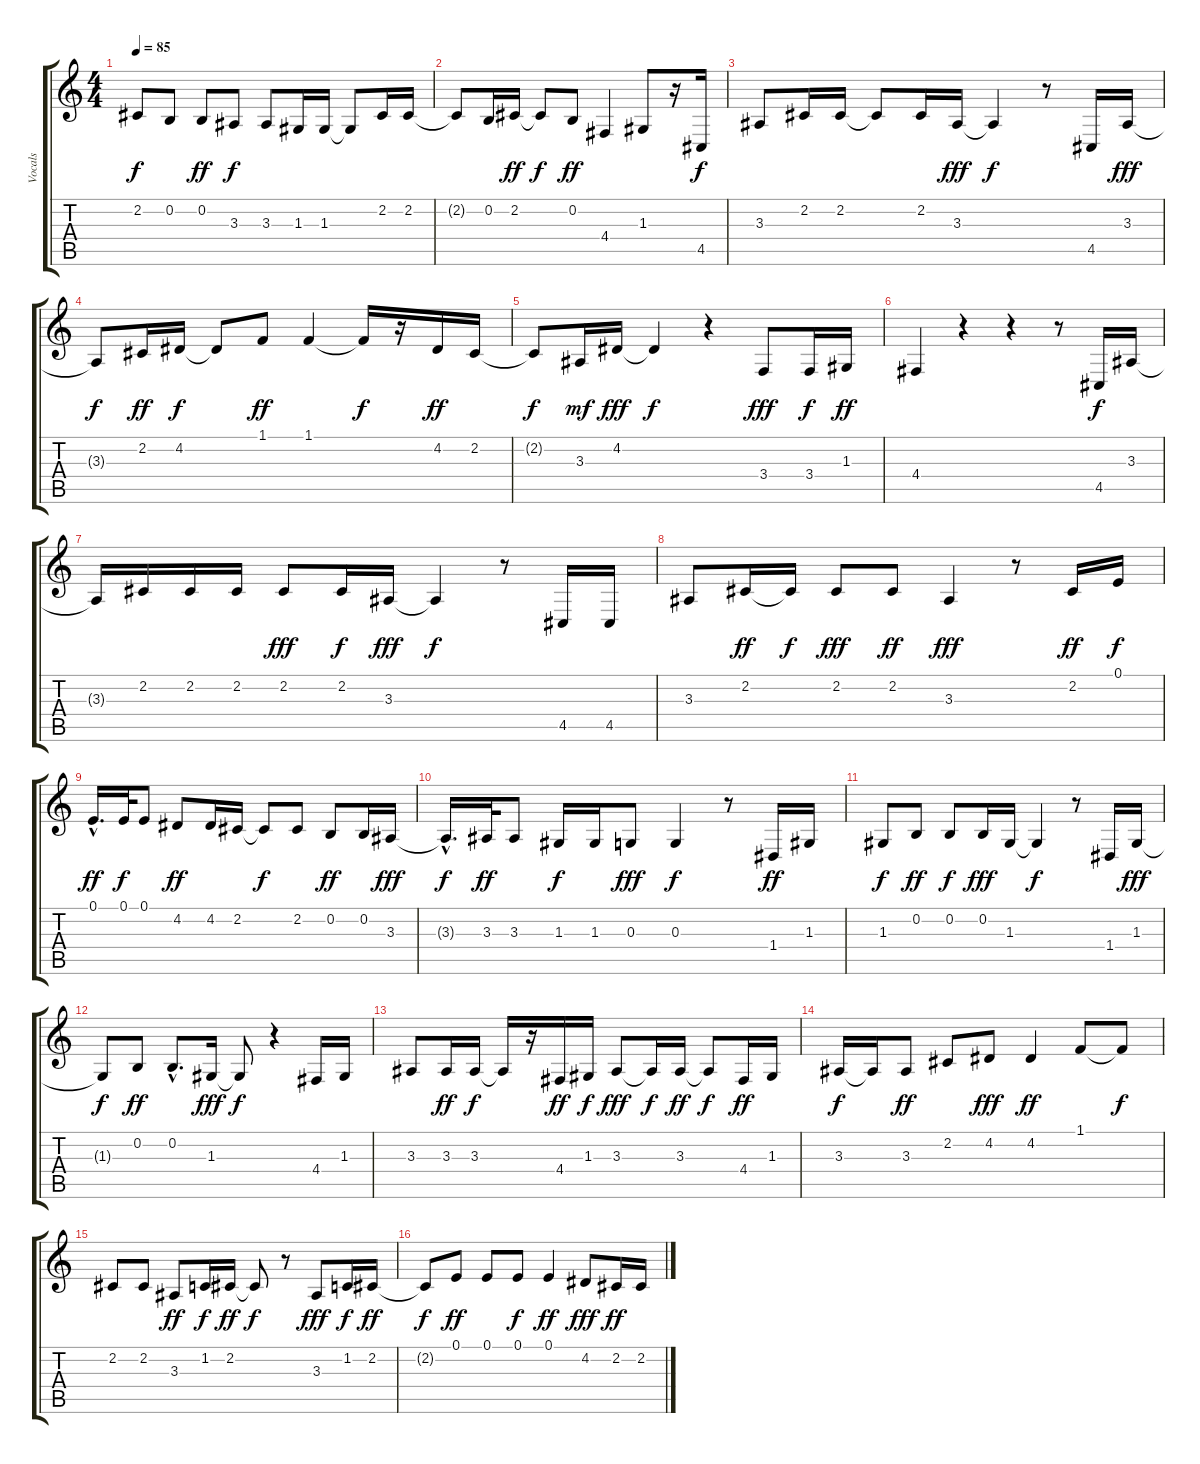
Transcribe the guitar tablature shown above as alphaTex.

\track ("Vocals" "Vocals") {instrument clarinet}
\staff {score tabs}
\tuning (E4 B3 G3 D3 A2 E2) {hide}
\ts (4 4)
\tempo 85
\clef g2
\ks c
2.2{t}.8{dy f} 0.2.8 0.2.8{dy ff} 3.3.8{dy f} 3.3.8 1.3.16 1.3.16 1.3{t}.8 2.2.16 2.2.16 |
2.2{t}.8 0.2.16 2.2.16{dy ff} 2.2{t}.8{dy f} 0.2.8{dy ff} 4.4.4 1.3.8 r.16 4.5.16{dy f} |
3.3.8 2.2.16 2.2.16 2.2{t}.8 2.2.16 3.3.16{dy fff} 3.3{t}.4{dy f} r.8 4.5.16 3.3.16{dy fff} |
3.3{t}.8{dy f} 2.2.16{dy ff} 4.2.16{dy f} 4.2{t}.8 1.1.8{dy ff} 1.1.4 1.1{t}.16{dy f} r.16 4.2.16{dy ff} 2.2.16 |
2.2{t}.8{dy f} 3.3.16{dy mf} 4.2.16{dy fff} 4.2{t}.4{dy f} r.4 3.4.8{dy fff} 3.4.16{dy f} 1.3.16{dy ff} |
4.4.4 r.4 r.4 r.8 4.5.16{dy f} 3.3.16 |
3.3{t}.16 2.2.16 2.2.16 2.2.16 2.2.8{dy fff} 2.2.16{dy f} 3.3.16{dy fff} 3.3{t}.4{dy f} r.8 4.5.16 4.5.16 |
3.3.8 2.2.16{dy ff} 2.2{t}.16{dy f} 2.2.8{dy fff} 2.2.8{dy ff} 3.3.4{dy fff} r.8 2.2.16{dy ff} 0.1.16{dy f} |
0.1{hac}.16{d dy ff} 0.1.32{dy f} 0.1.8 4.2.8{dy ff} 4.2.16 2.2.16 2.2{t}.8{dy f} 2.2.8 0.2.8{dy ff} 0.2.16 3.3.16{dy fff} |
3.3{hac t}.16{d dy f} 3.3.32{dy ff} 3.3.8 1.3.16{dy f} 1.3.16 0.3.8{dy fff} 0.3.4{dy f} r.8 1.4.16{dy ff} 1.3.16 |
1.3.8{dy f} 0.2.8{dy ff} 0.2.8{dy f} 0.2.16{dy fff} 1.3.16 1.3{t}.4{dy f} r.8 1.4.16 1.3.16{dy fff} |
1.3{t}.8{dy f} 0.2.8{dy ff} 0.2{hac}.8{d} 1.3.16{dy fff} 1.3{t}.8{dy f} r.4 4.4.16 1.3.16 |
3.3.8 3.3.16{dy ff} 3.3.16{dy f} 3.3{t}.16 r.16 4.4.16{dy ff} 1.3.16{dy f} 3.3.8{dy fff} 3.3{t}.16{dy f} 3.3.16{dy ff} 3.3{t}.8{dy f} 4.4.16{dy ff} 1.3.16 |
3.3.16{dy f} 3.3{t}.16 3.3.8{dy ff} 2.2.8 4.2.8{dy fff} 4.2.4{dy ff} 1.1.8 1.1{t}.8{dy f} |
2.2.8 2.2.8 3.3.8{dy ff} 1.2.16{dy f} 2.2.16{dy ff} 2.2{t}.8{dy f} r.8 3.3.8{dy fff} 1.2.16{dy f} 2.2.16{dy ff} |
2.2{t}.8{dy f} 0.1.8{dy ff} 0.1.8 0.1.8{dy f} 0.1.4{dy ff} 4.2.8{dy fff} 2.2.16{dy ff} 2.2.16
